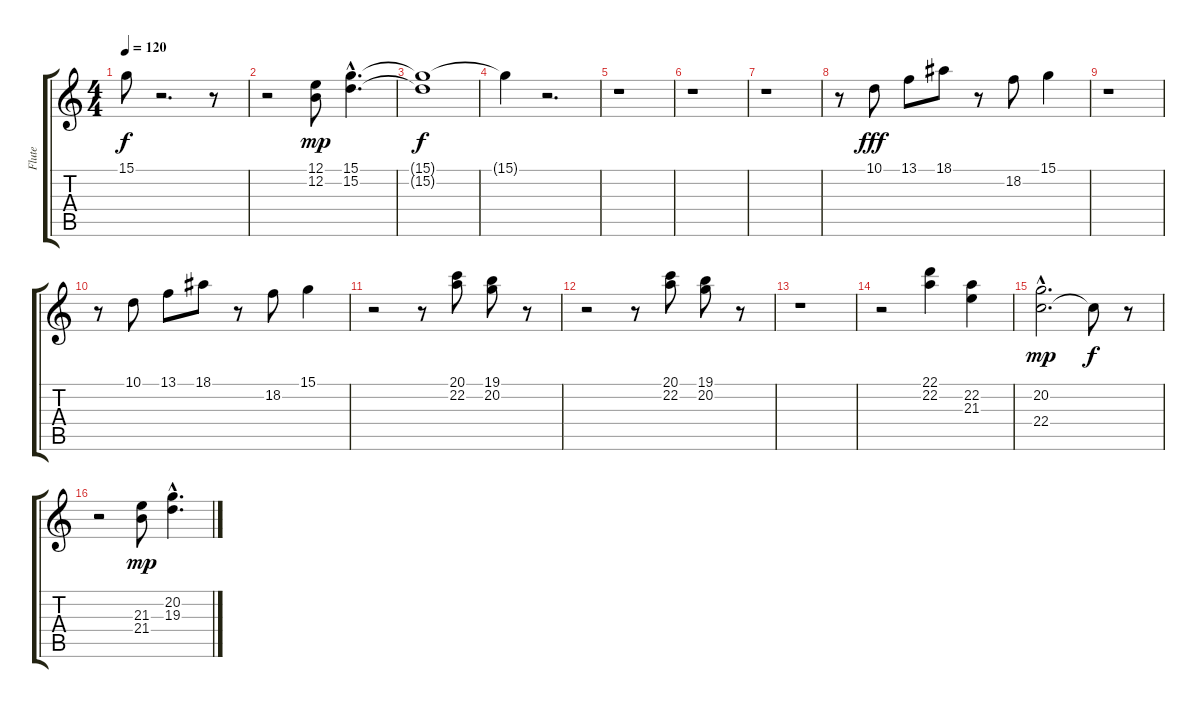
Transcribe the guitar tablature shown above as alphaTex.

\track ("Flute    " "Flute    ") {instrument tenorsax}
\staff {score tabs}
\tuning (E4 B3 G3 D3 A2 E2) {hide}
\ts (4 4)
\tempo 120
\clef g2
\ks c
15.1{t}.8{dy f} r.2{d} r.8 |
r.2 (12.1 12.2).8{dy mp} (15.1{hac} 15.2{hac}).4{d} |
(15.1{t} 15.2{t}).1{dy f} |
15.1{t}.4 r.2{d} |
r.1 |
r.1 |
r.1 |
r.8 10.1.8{dy fff volume 13} 13.1.8 18.1.8 r.8 18.2.8 15.1.4 |
r.1 |
r.8 10.1.8 13.1.8 18.1.8 r.8 18.2.8 15.1.4 |
r.2 r.8 (20.1 22.2).8 (19.1 20.2).8 r.8 |
r.2 r.8 (20.1 22.2).8 (19.1 20.2).8 r.8 |
r.1 |
r.2 (22.1 22.2).4 (22.2 21.3).4 |
(20.2 22.4{hac}).2{d dy mp} 22.4{t}.8{dy f} r.8 |
r.2 (21.3 21.4).8{dy mp} (20.2{hac} 19.3{hac}).4{d}
